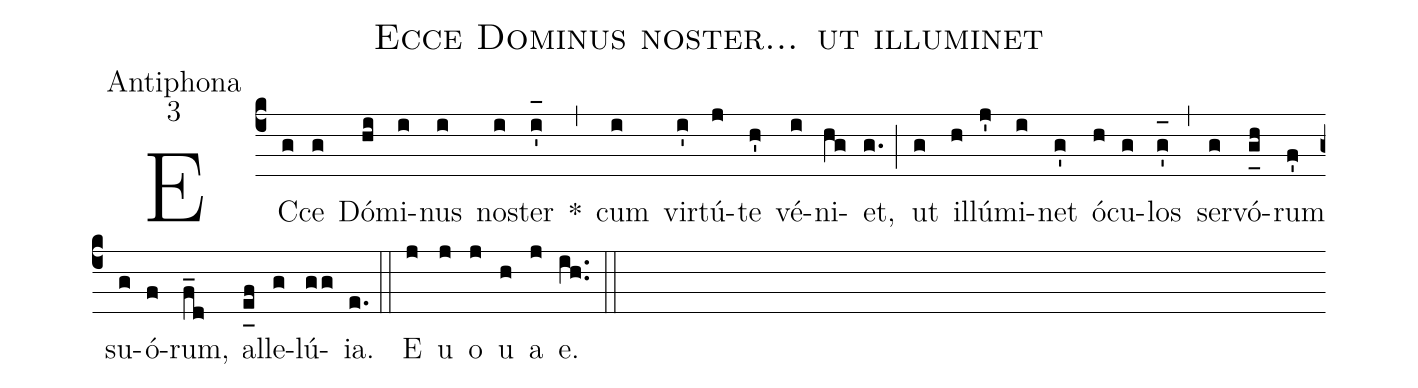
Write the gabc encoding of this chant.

name:Ecce Dominus noster... ut illuminet;
office-part:Antiphona;
mode:3;
%%
(c4) EC(g)ce(g) Dó(hi)mi(i)nus(i) no(i)ster(i'_[oh:h]) *(,) cum(i) vir(i')tú(j)te(h') vé(i)ni(hg)et,(g.) (;) ut(g) il(h)lú(j')mi(i)net(g') ó(h)cu(g)los(g'_[oh:h]) (,) ser(g)vó(g_[uh:l]h)rum(f') su(g)ó(f)rum,(f_d) al(e_[uh:l]f)le(g)lú(gg){ia}.(e.) (::) <eu>E(j) u(j) o(j) u(h) a(j) e.</eu>(ih..) (::)
